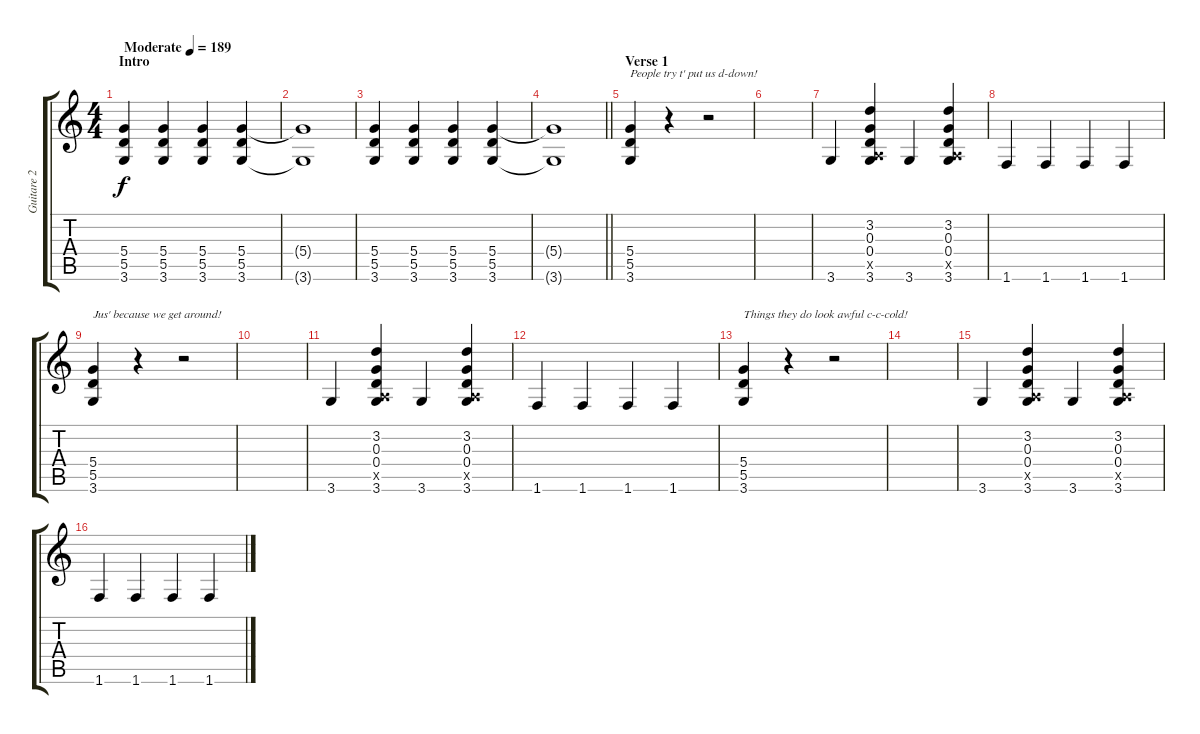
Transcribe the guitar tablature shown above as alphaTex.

\track ("Guitare 2" "Guitare 2") {instrument overdrivenguitar}
\staff {score tabs}
\tuning (E4 B3 G3 D3 A2 E2) {hide}
\ts (4 4)
\section ("" "Intro")
\tempo (189 "Moderate")
\clef g2
\ks c
(5.4 5.5 3.6).4{dy f instrument overdrivenguitar} (5.4 5.5 3.6).4 (5.4 5.5 3.6).4 (5.4 5.5 3.6).4 |
(5.4{t} 3.6{t}).1 |
(5.4 5.5 3.6).4 (5.4 5.5 3.6).4 (5.4 5.5 3.6).4 (5.4 5.5 3.6).4 |
\barLineRight lightlight
(5.4{t} 3.6{t}).1 |
\section ("" "Verse 1")
(5.4 5.5 3.6).4{txt "People try t' put us d-down!"} r.4 r.2 |
|
3.6.4 (3.2 0.3 0.4 0.5{x} 3.6).4 3.6.4 (3.2 0.3 0.4 0.5{x} 3.6).4 |
1.6.4 1.6.4 1.6.4 1.6.4 |
(5.4 5.5 3.6).4{txt "Jus' because we get around!"} r.4 r.2 |
|
3.6.4 (3.2 0.3 0.4 0.5{x} 3.6).4 3.6.4 (3.2 0.3 0.4 0.5{x} 3.6).4 |
1.6.4 1.6.4 1.6.4 1.6.4 |
(5.4 5.5 3.6).4{txt "Things they do look awful c-c-cold!"} r.4 r.2 |
|
3.6.4 (3.2 0.3 0.4 0.5{x} 3.6).4 3.6.4 (3.2 0.3 0.4 0.5{x} 3.6).4 |
1.6.4 1.6.4 1.6.4 1.6.4
